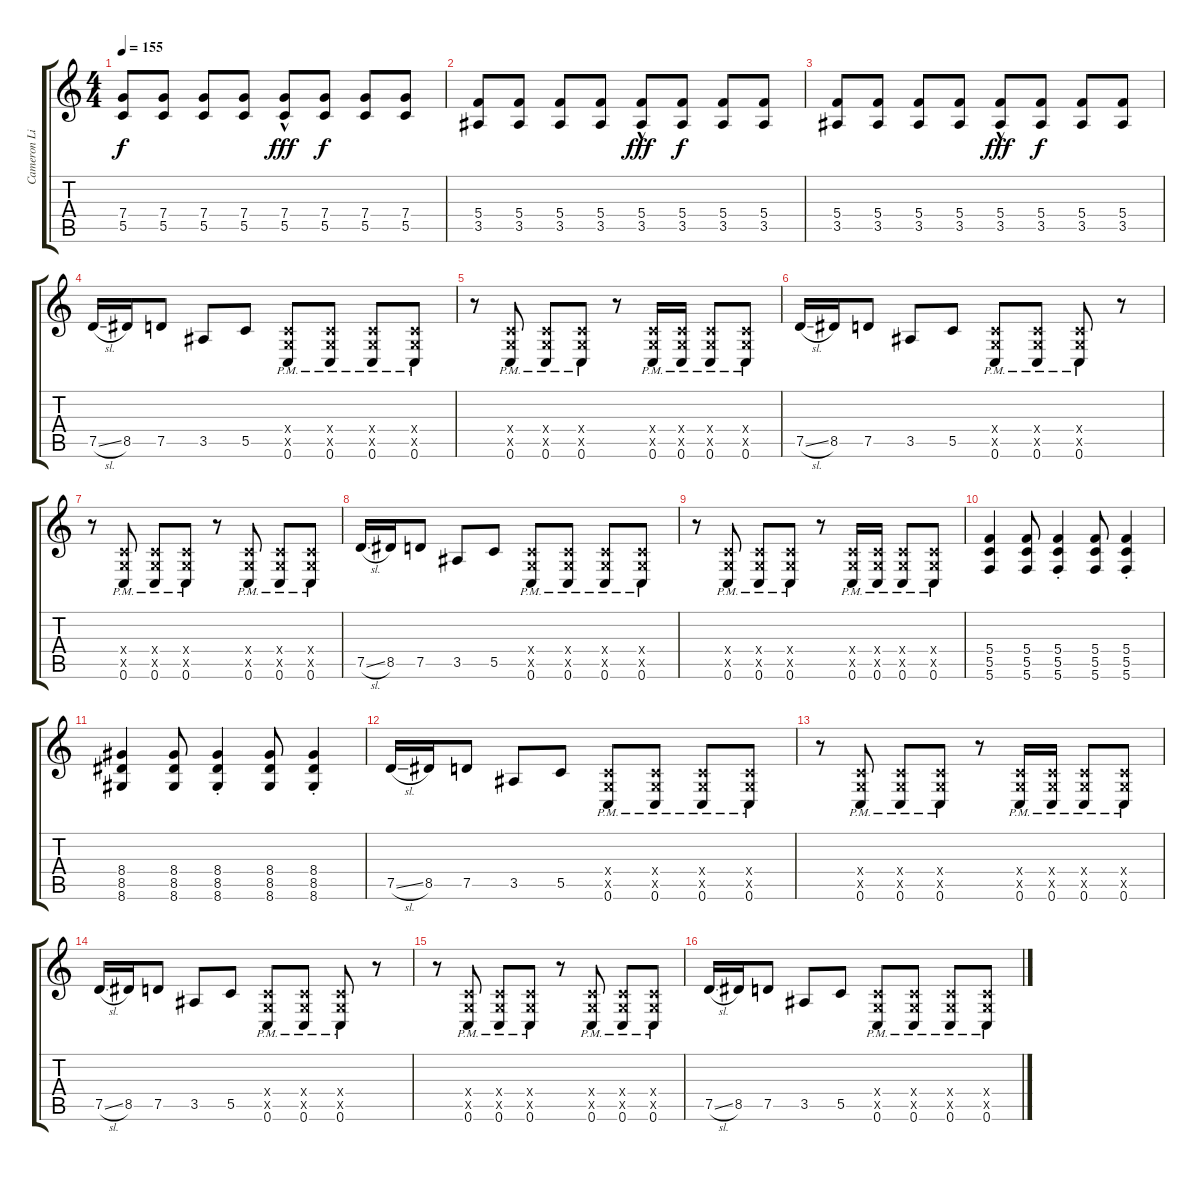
\track ("Cameron Liddel" "Cameron Li") {instrument acousticguitarsteel}
\staff {score tabs}
\tuning (D4 A3 F3 C3 G2 C2) {hide}
\ts (4 4)
\tempo 155
\clef g2
\ks c
(7.4 5.5).8{dy f} (7.4 5.5).8 (7.4 5.5).8 (7.4 5.5).8 (7.4{hac} 5.5{hac}).8{dy fff} (7.4 5.5).8{dy f} (7.4 5.5).8 (7.4 5.5).8 |
(5.4 3.5).8 (5.4 3.5).8 (5.4 3.5).8 (5.4 3.5).8 (5.4{hac} 3.5{hac}).8{dy fff} (5.4 3.5).8{dy f} (5.4 3.5).8 (5.4 3.5).8 |
(5.4 3.5).8 (5.4 3.5).8 (5.4 3.5).8 (5.4 3.5).8 (5.4{hac} 3.5{hac}).8{dy fff} (5.4 3.5).8{dy f} (5.4 3.5).8 (5.4 3.5).8 |
7.5{sl}.16 8.5.16 7.5.8 3.5.8 5.5.8 (0.4{x} 0.5{x} 0.6{pm}).8 (0.4{x} 0.5{x} 0.6{pm}).8 (0.4{x} 0.5{x} 0.6{pm}).8 (0.4{x} 0.5{x} 0.6{pm}).8 |
r.8 (0.4{x} 0.5{x} 0.6{pm}).8 (0.4{x} 0.5{x} 0.6{pm}).8 (0.4{x} 0.5{x} 0.6{pm}).8 r.8 (0.4{x} 0.5{x} 0.6{pm}).16 (0.4{x} 0.5{x} 0.6{pm}).16 (0.4{x} 0.5{x} 0.6{pm}).8 (0.4{x} 0.5{x} 0.6{pm}).8 |
7.5{sl}.16 8.5.16 7.5.8 3.5.8 5.5.8 (0.4{x} 0.5{x} 0.6{pm}).8 (0.4{x} 0.5{x} 0.6{pm}).8 (0.4{x} 0.5{x} 0.6{pm}).8 r.8 |
r.8 (0.4{x} 0.5{x} 0.6{pm}).8 (0.4{x} 0.5{x} 0.6{pm}).8 (0.4{x} 0.5{x} 0.6{pm}).8 r.8 (0.4{x} 0.5{x} 0.6{pm}).8 (0.4{x} 0.5{x} 0.6{pm}).8 (0.4{x} 0.5{x} 0.6{pm}).8 |
7.5{sl}.16 8.5.16 7.5.8 3.5.8 5.5.8 (0.4{x} 0.5{x} 0.6{pm}).8 (0.4{x} 0.5{x} 0.6{pm}).8 (0.4{x} 0.5{x} 0.6{pm}).8 (0.4{x} 0.5{x} 0.6{pm}).8 |
r.8 (0.4{x} 0.5{x} 0.6{pm}).8 (0.4{x} 0.5{x} 0.6{pm}).8 (0.4{x} 0.5{x} 0.6{pm}).8 r.8 (0.4{x} 0.5{x} 0.6{pm}).16 (0.4{x} 0.5{x} 0.6{pm}).16 (0.4{x} 0.5{x} 0.6{pm}).8 (0.4{x} 0.5{x} 0.6{pm}).8 |
(5.4 5.5 5.6).4 (5.4 5.5 5.6).8 (5.4{st} 5.5{st} 5.6{st}).4 (5.4 5.5 5.6).8 (5.4{st} 5.5{st} 5.6{st}).4 |
(8.4 8.5 8.6).4 (8.4 8.5 8.6).8 (8.4{st} 8.5{st} 8.6{st}).4 (8.4 8.5 8.6).8 (8.4{st} 8.5{st} 8.6{st}).4 |
7.5{sl}.16 8.5.16 7.5.8 3.5.8 5.5.8 (0.4{x} 0.5{x} 0.6{pm}).8 (0.4{x} 0.5{x} 0.6{pm}).8 (0.4{x} 0.5{x} 0.6{pm}).8 (0.4{x} 0.5{x} 0.6{pm}).8 |
r.8 (0.4{x} 0.5{x} 0.6{pm}).8 (0.4{x} 0.5{x} 0.6{pm}).8 (0.4{x} 0.5{x} 0.6{pm}).8 r.8 (0.4{x} 0.5{x} 0.6{pm}).16 (0.4{x} 0.5{x} 0.6{pm}).16 (0.4{x} 0.5{x} 0.6{pm}).8 (0.4{x} 0.5{x} 0.6{pm}).8 |
7.5{sl}.16 8.5.16 7.5.8 3.5.8 5.5.8 (0.4{x} 0.5{x} 0.6{pm}).8 (0.4{x} 0.5{x} 0.6{pm}).8 (0.4{x} 0.5{x} 0.6{pm}).8 r.8 |
r.8 (0.4{x} 0.5{x} 0.6{pm}).8 (0.4{x} 0.5{x} 0.6{pm}).8 (0.4{x} 0.5{x} 0.6{pm}).8 r.8 (0.4{x} 0.5{x} 0.6{pm}).8 (0.4{x} 0.5{x} 0.6{pm}).8 (0.4{x} 0.5{x} 0.6{pm}).8 |
7.5{sl}.16 8.5.16 7.5.8 3.5.8 5.5.8 (0.4{x} 0.5{x} 0.6{pm}).8 (0.4{x} 0.5{x} 0.6{pm}).8 (0.4{x} 0.5{x} 0.6{pm}).8 (0.4{x} 0.5{x} 0.6{pm}).8
